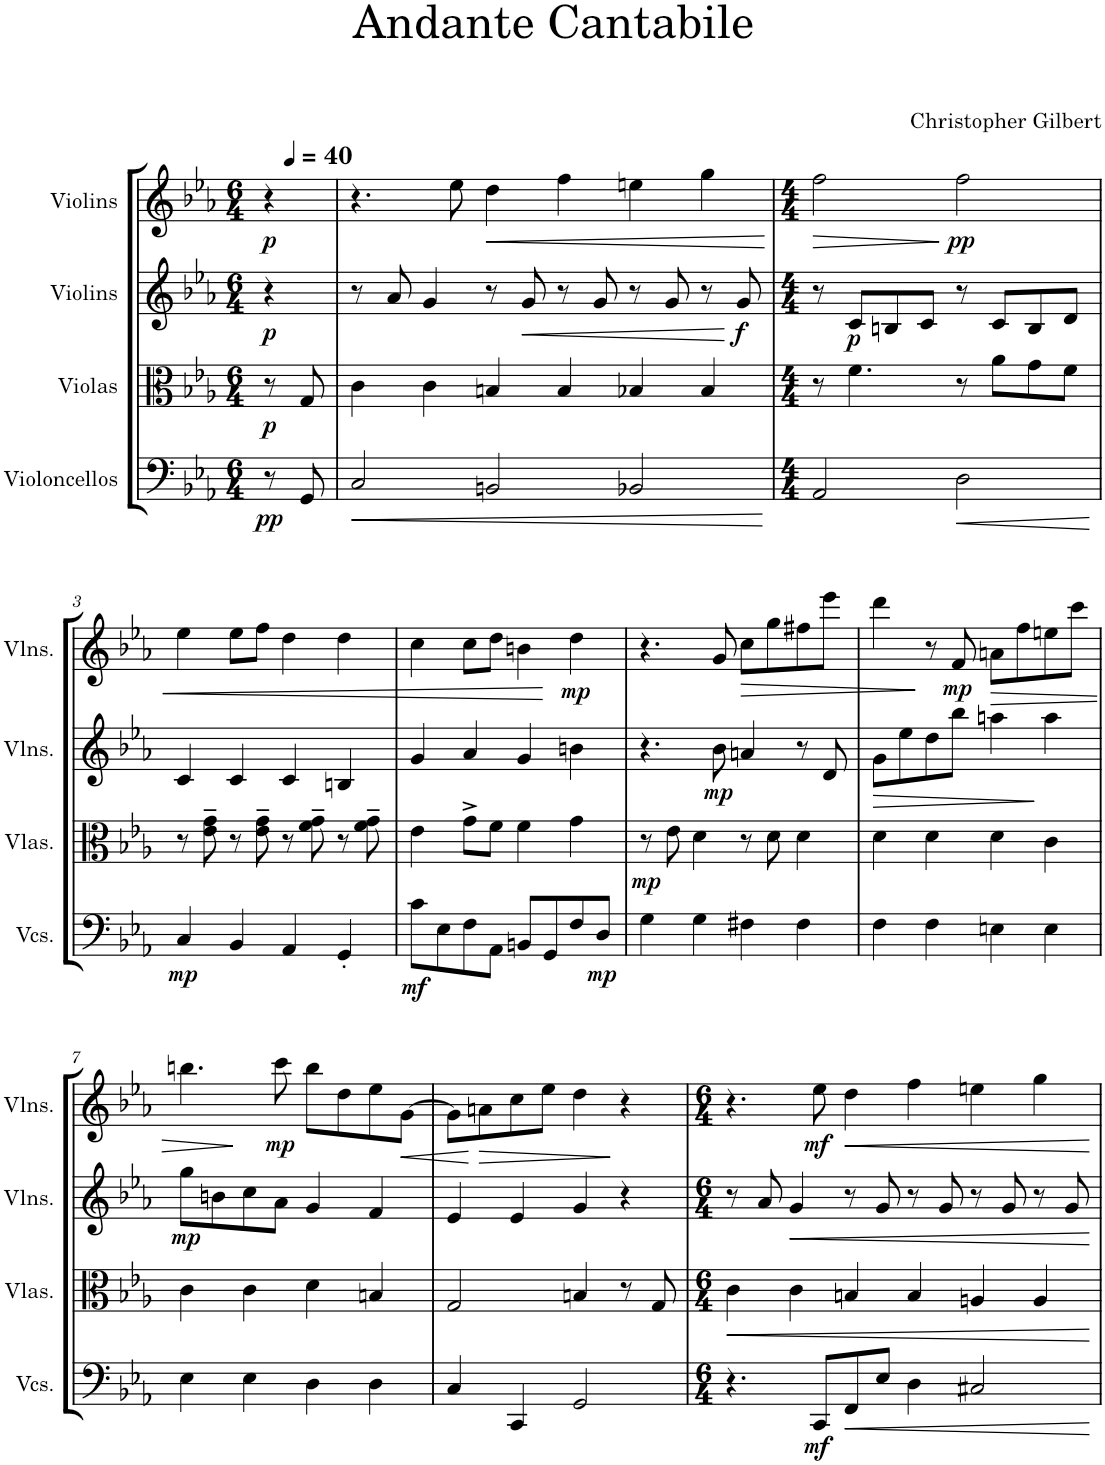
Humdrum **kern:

**kern	**dynam	**kern	**dynam	**kern	**dynam	**kern	**dynam
*part4	*part4	*part3	*part3	*part2	*part2	*part1	*part1
*staff4	*staff4	*staff3	*staff3	*staff2	*staff2	*staff1	*staff1
*I"Violoncellos	*	*I"Violas	*	*I"Violins	*	*I"Violins	*
*I'Vcs.	*	*I'Vlas.	*	*I'Vlns.	*	*I'Vlns.	*
*clefF4	*	*clefC3	*	*clefG2	*	*clefG2	*
*k[b-e-a-]	*	*k[b-e-a-]	*	*k[b-e-a-]	*	*k[b-e-a-]	*
*M6/4	*	*M6/4	*	*M6/4	*	*M6/4	*
*MM40	*	*MM40	*	*MM40	*	*MM40	*
=	=	=	=	=	=	=	=
!	!LO:DY:b	!	!LO:DY:b	!	!LO:DY:b	!	!LO:DY:b
8r	pp	8r	p	4r	p	4r	p
8GG/	.	8G/	.	.	.	.	.
=1	=1	=1	=1	=1	=1	=1	=1
!	!LO:HP:b	!	!	!	!	!	!
2C/	<	4c\	.	8r	.	4.r	.
.	.	.	.	8a-/	.	.	.
.	.	4c\	.	4g/	.	.	.
.	.	.	.	.	.	8ee-\	.
!	!	!	!	!	!	!	!LO:HP:b
2BBn/	.	4Bn/	.	8r	.	4dd\	<
!	!	!	!	!	!LO:HP:b	!	!
.	.	.	.	8g/	<	.	.
.	.	4B/	.	8r	.	4ff\	.
.	.	.	.	8g/	.	.	.
2BB-X/	.	4B-X/	.	8r	.	4een\	.
.	.	.	.	8g/	.	.	.
.	.	4B-/	.	8r	.	4gg\	.
!	!	!	!	!	!LO:DY:n=1:b	!	!
.	.	.	.	8g/	[ f	.	.
.	[	.	.	.	.	.	[
=2	=2	=2	=2	=2	=2	=2	=2
*M4/4	*	*M4/4	*	*M4/4	*	*M4/4	*
!	!	!	!	!	!	!	!LO:HP:b
2AA-/	.	8r	.	8r	.	2ff\	>
!	!	!	!	!	!LO:DY:b	!	!
.	.	4.f\	.	8c/L	p	.	.
.	.	.	.	8Bn/	.	.	.
.	.	.	.	8c/J	.	.	.
!	!LO:HP:b	!	!	!	!	!	!LO:DY:n=1:b
2D\	<	8r	.	8r	.	2ff\	] pp
.	.	8a-\L	.	8c/L	.	.	.
.	.	8g\	.	8B/	.	.	.
.	.	8f\J	.	8d/J	.	.	.
.	[	.	.	.	.	.	.
!!LO:LB:g=z
=3	=3	=3	=3	=3	=3	=3	=3
!	!LO:DY:b	!	!	!	!	!	!LO:HP:b
4C/	mp	8r	.	4c/	.	4ee-\	<
.	.	8e-\~ 8g\~	.	.	.	.	.
4BB-/	.	8r	.	4c/	.	8ee-\L	.
.	.	8e-\~ 8g\~	.	.	.	8ff\J	.
4AA-/	.	8r	.	4c/	.	4dd\	.
.	.	8f\~ 8g\~	.	.	.	.	.
4GG'/	.	8r	.	4Bn/	.	4dd\	.
.	.	8f\~ 8g\~	.	.	.	.	.
=4	=4	=4	=4	=4	=4	=4	=4
!	!LO:DY:b	!	!	!	!	!	!
8c\L	mf	4e-\	.	4g/	.	4cc\	.
8E-\	.	.	.	.	.	.	.
8F\	.	8g^\L	.	4a-/	.	8cc\L	.
8AA-\J	.	8f\J	.	.	.	8dd\J	.
8BBn/L	.	4f\	.	4g/	.	4bn\	.
8GG/	.	.	.	.	.	.	.
!	!	!	!	!	!	!	!LO:DY:n=1:b
8F/	.	4g\	.	4bn\	.	4dd\	[ mp
!	!LO:DY:b	!	!	!	!	!	!
8D/J	mp	.	.	.	.	.	.
=5	=5	=5	=5	=5	=5	=5	=5
!	!	!	!LO:DY:b	!	!	!	!
4G\	.	8r	mp	4.r	.	4.r	.
.	.	8e-\	.	.	.	.	.
4G\	.	4d\	.	.	.	.	.
!	!	!	!	!	!LO:DY:b	!	!
.	.	.	.	8b-\	mp	8g/	.
!	!	!	!	!	!	!	!LO:HP:b
4F#X\	.	8r	.	4an/	.	8cc\L	>
.	.	8d\	.	.	.	8gg\	.
4F#\	.	4d\	.	8r	.	8ff#X\	.
.	.	.	.	8d/	.	8eee-\J	.
=6	=6	=6	=6	=6	=6	=6	=6
!	!	!	!	!	!LO:HP:b	!	!
4F\	.	4d\	.	8g\L	>	4ddd\	.
.	.	.	.	8ee-\	.	.	.
4F\	.	4d\	.	8dd\	.	8r	]
!	!	!	!	!	!	!	!LO:DY:b
.	.	.	.	8bb-\J	.	8f/	mp
!	!	!	!	!	!	!	!LO:HP:b
4En\	.	4d\	.	4aan\	.	8an\L	>
.	.	.	.	.	.	8ff\	.
4E\	.	4c\	.	4aa\	]	8een\	.
.	.	.	.	.	.	8ccc\J	.
!!LO:LB:g=z
=7	=7	=7	=7	=7	=7	=7	=7
!	!	!	!	!	!LO:DY:b	!	!
4E-\	.	4c\	.	8gg\L	mp	4.bbn\	.
.	.	.	.	8bn\	.	.	.
4E-\	.	4c\	.	8cc\	.	.	.
!	!	!	!	!	!	!	!LO:DY:n=1:b
.	.	.	.	8a-\J	.	8ccc\	] mp
4D\	.	4d\	.	4g/	.	8bb\L	.
.	.	.	.	.	.	8dd\	.
4D\	.	4Bn/	.	4f/	.	8ee-\	.
!	!	!	!	!	!	!	!LO:HP:b
.	.	.	.	.	.	[8g\J	<
=8	=8	=8	=8	=8	=8	=8	=8
4C/	.	2G/	.	4e-/	.	8g\L]	.
!	!	!	!	!	!	!	!LO:HP:n=1:b
.	.	.	.	.	.	8an\	[ >
4CC/	.	.	.	4e-/	.	8cc\	.
.	.	.	.	.	.	8ee-\J	.
2GG/	.	4Bn/	.	4g/	.	4dd\	.
.	.	8r	.	4r	.	4r	]
.	.	8G/	.	.	.	.	.
=9	=9	=9	=9	=9	=9	=9	=9
*M6/4	*	*M6/4	*	*M6/4	*	*M6/4	*
!	!	!	!LO:HP:b	!	!	!	!
4.r	.	4c\	<	8r	.	4.r	.
.	.	.	.	8a-/	.	.	.
!	!	!	!	!	!LO:HP:b	!	!
.	.	4c\	.	4g/	<	.	.
!	!LO:DY:b	!	!	!	!	!	!LO:DY:b
8CC/L	mf	.	.	.	.	8ee-\	mf
!	!LO:HP:b	!	!	!	!	!	!LO:HP:b
8FF/	<	4Bn/	.	8r	.	4dd\	<
8E-/J	.	.	.	8g/	.	.	.
4D\	.	4B/	.	8r	.	4ff\	.
.	.	.	.	8g/	.	.	.
2C#X/	.	4An/	.	8r	.	4een\	.
.	.	.	.	8g/	.	.	.
.	.	4A/	.	8r	.	4gg\	.
.	.	.	.	8g/	.	.	.
.	[	.	[	.	[	.	[
=	=	=	=	=	=	=	=
*-	*-	*-	*-	*-	*-	*-	*-
